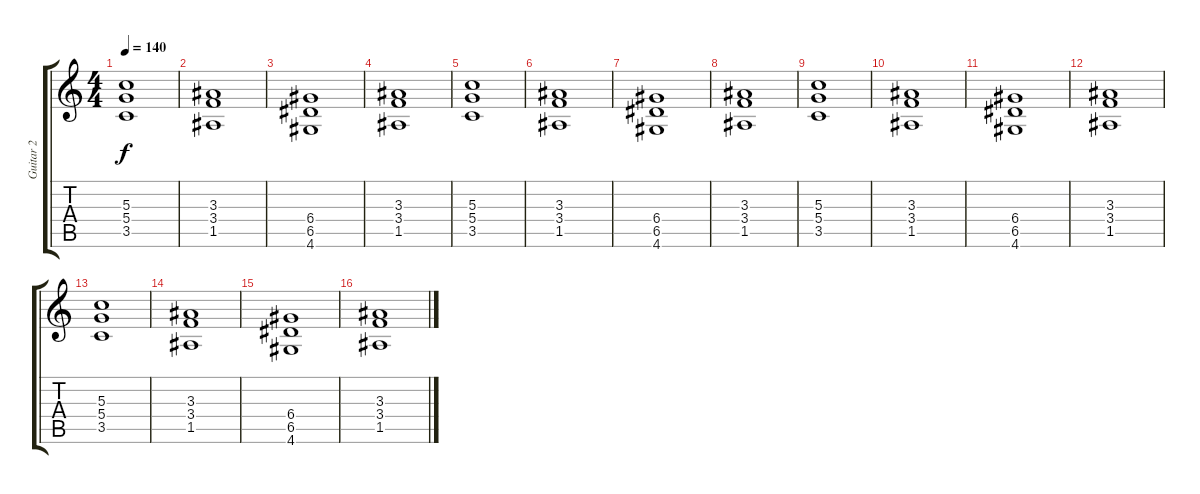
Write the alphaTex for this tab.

\track ("Guitar 2" "Guitar 2") {instrument distortionguitar}
\staff {score tabs}
\tuning (E4 B3 G3 D3 A2 E2) {hide}
\ts (4 4)
\tempo 140
\clef g2
\ks c
(5.3 5.4 3.5).1{dy f instrument distortionguitar} |
(3.3 3.4 1.5).1 |
(6.4 6.5 4.6).1 |
(3.3 3.4 1.5).1 |
(5.3 5.4 3.5).1 |
(3.3 3.4 1.5).1 |
(6.4 6.5 4.6).1 |
(3.3 3.4 1.5).1 |
(5.3 5.4 3.5).1 |
(3.3 3.4 1.5).1 |
(6.4 6.5 4.6).1 |
(3.3 3.4 1.5).1 |
(5.3 5.4 3.5).1 |
(3.3 3.4 1.5).1 |
(6.4 6.5 4.6).1 |
(3.3 3.4 1.5).1
